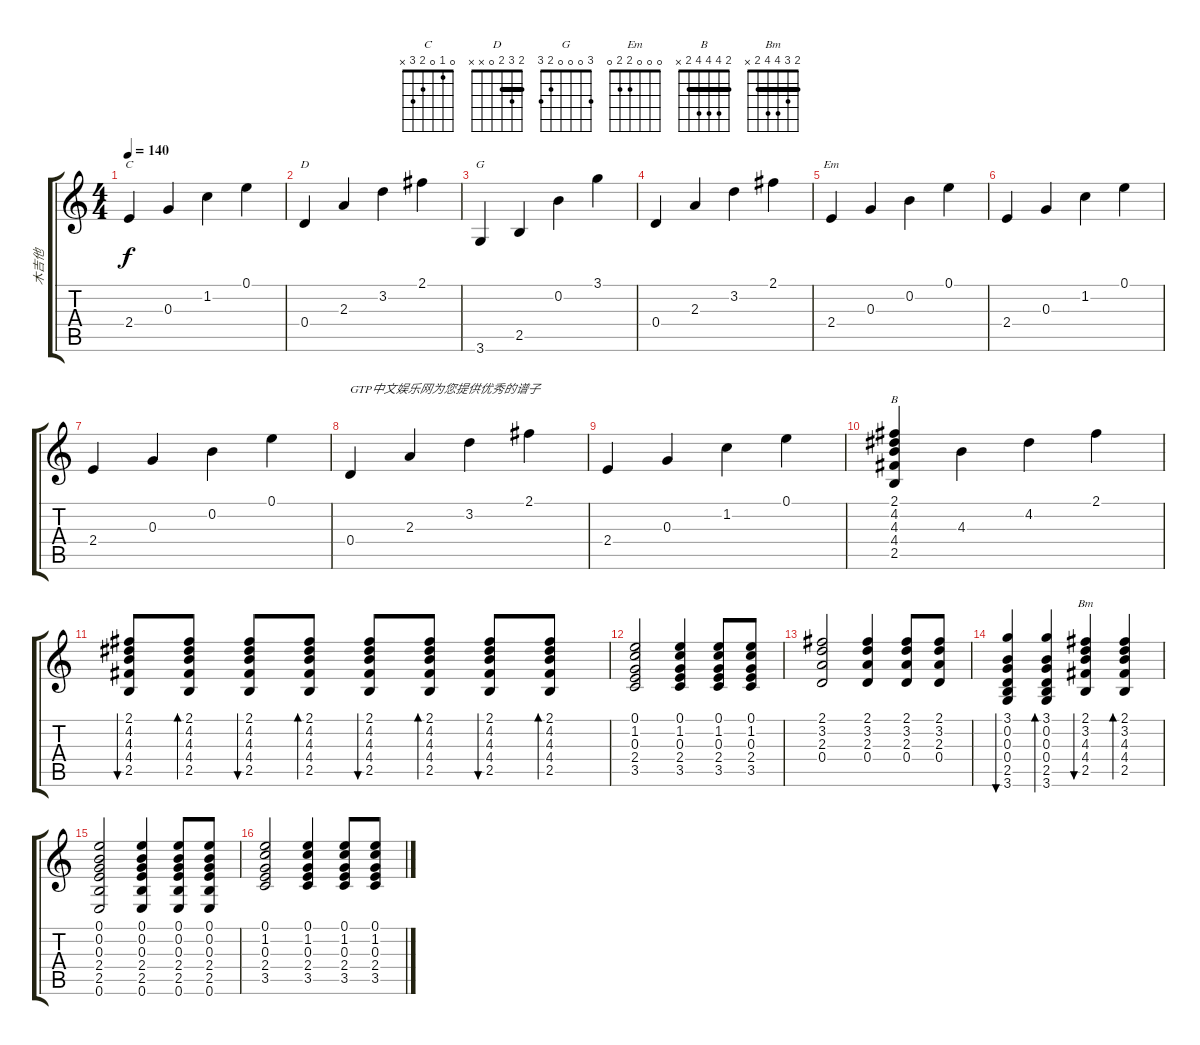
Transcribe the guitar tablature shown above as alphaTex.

\track ("木吉他" "木吉他") {instrument acousticguitarsteel}
\staff {score tabs}
\tuning (E4 B3 G3 D3 A2 E2) {hide}
\chord ("C" 0 1 0 2 3 x)
\chord ("D" 2 3 2 0 x x) {barre 2}
\chord ("G" 3 0 0 0 2 3)
\chord ("Em" 0 0 0 2 2 0)
\chord ("B" 2 4 4 4 2 x) {barre 2}
\chord ("Bm" 2 3 4 4 2 x) {barre 2}
\ts (4 4)
\tempo 140
\clef g2
\ks c
2.4.4{ch "C" dy f} 0.3.4 1.2.4 0.1.4 |
0.4.4{ch "D"} 2.3.4 3.2.4 2.1.4 |
3.6.4{ch "G"} 2.5.4 0.2.4 3.1.4 |
0.4.4 2.3.4 3.2.4 2.1.4 |
2.4.4{ch "Em"} 0.3.4 0.2.4 0.1.4 |
2.4.4 0.3.4 1.2.4 0.1.4 |
2.4.4 0.3.4 0.2.4 0.1.4 |
0.4.4{txt "GTP中文娱乐网为您提供优秀的谱子"} 2.3.4 3.2.4 2.1.4 |
2.4.4 0.3.4 1.2.4 0.1.4 |
(2.1 4.2 4.3 4.4 2.5).4{ch "B"} 4.3.4 4.2.4 2.1.4 |
(2.1 4.2 4.3 4.4 2.5).8{bu 120} (2.1 4.2 4.3 4.4 2.5).8{bd 120} (2.1 4.2 4.3 4.4 2.5).8{bu 120} (2.1 4.2 4.3 4.4 2.5).8{bd 120} (2.1 4.2 4.3 4.4 2.5).8{bu 120} (2.1 4.2 4.3 4.4 2.5).8{bd 120} (2.1 4.2 4.3 4.4 2.5).8{bu 120} (2.1 4.2 4.3 4.4 2.5).8{bd 120} |
(0.1 1.2 0.3 2.4 3.5).2 (0.1 1.2 0.3 2.4 3.5).4 (0.1 1.2 0.3 2.4 3.5).8 (0.1 1.2 0.3 2.4 3.5).8 |
(2.1 3.2 2.3 0.4).2 (2.1 3.2 2.3 0.4).4 (2.1 3.2 2.3 0.4).8 (2.1 3.2 2.3 0.4).8 |
(3.1 0.2 0.3 0.4 2.5 3.6).4{bu 120} (3.1 0.2 0.3 0.4 2.5 3.6).4{bd 120} (2.1 3.2 4.3 4.4 2.5).4{bu 120 ch "Bm"} (2.1 3.2 4.3 4.4 2.5).4{bd 120} |
(0.1 0.2 0.3 2.4 2.5 0.6).2 (0.1 0.2 0.3 2.4 2.5 0.6).4 (0.1 0.2 0.3 2.4 2.5 0.6).8 (0.1 0.2 0.3 2.4 2.5 0.6).8 |
(0.1 1.2 0.3 2.4 3.5).2 (0.1 1.2 0.3 2.4 3.5).4 (0.1 1.2 0.3 2.4 3.5).8 (0.1 1.2 0.3 2.4 3.5).8
